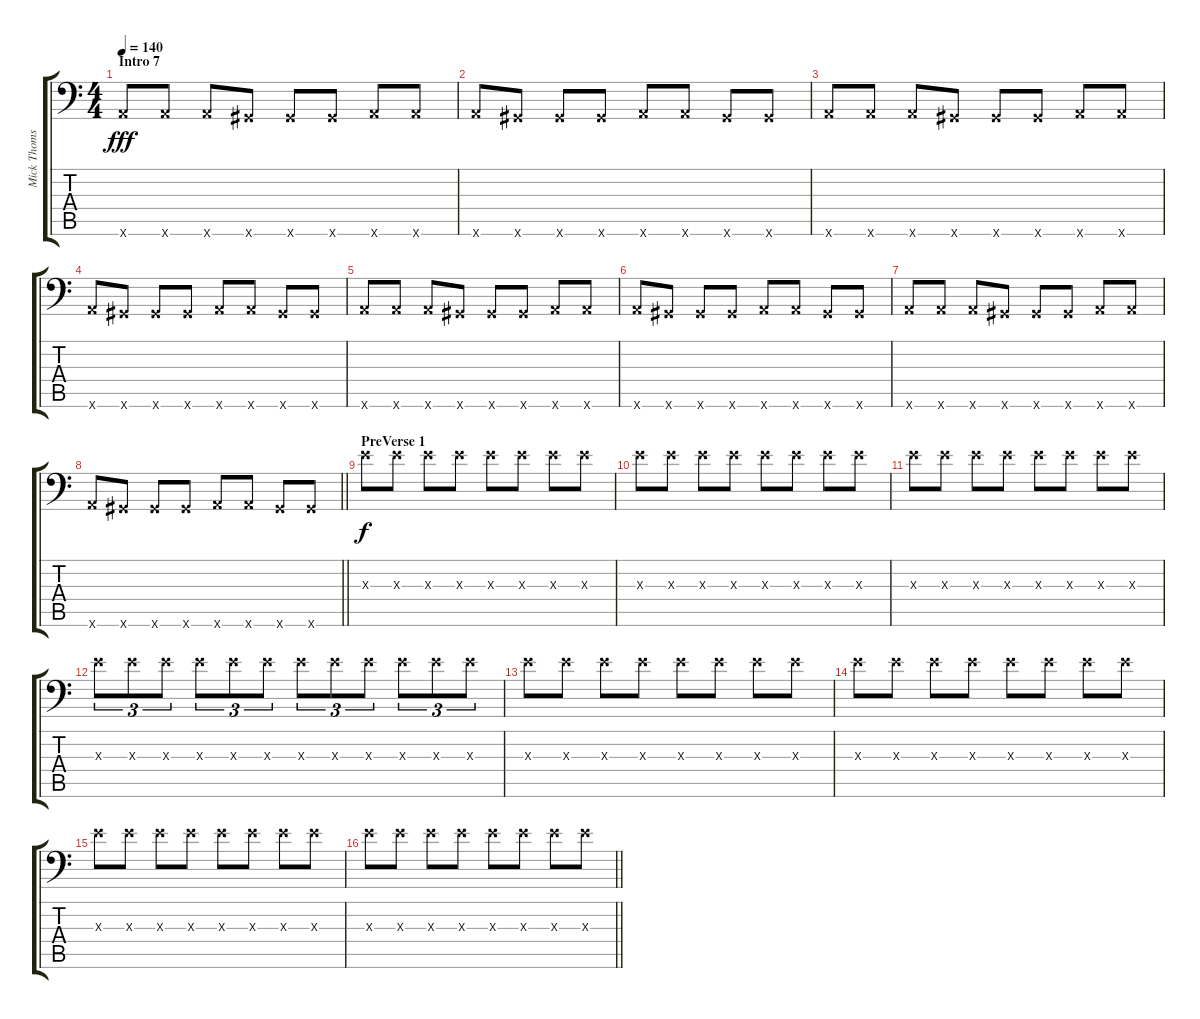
\track ("Mick Thomson" "Mick Thoms") {instrument distortionguitar}
\staff {score tabs}
\tuning (Db4 Ab3 E3 B2 Gb2 Gb1) {hide}
\ts (4 4)
\section ("" "Intro 7")
\tempo 140
\clef f4
\ks c
3.6{x}.8{dy fff} 3.6{x}.8 3.6{x}.8 2.6{x}.8 2.6{x}.8 2.6{x}.8 3.6{x}.8 3.6{x}.8 |
3.6{x}.8 2.6{x}.8 2.6{x}.8 2.6{x}.8 3.6{x}.8 3.6{x}.8 2.6{x}.8 2.6{x}.8 |
3.6{x}.8 3.6{x}.8 3.6{x}.8 2.6{x}.8 2.6{x}.8 2.6{x}.8 3.6{x}.8 3.6{x}.8 |
3.6{x}.8 2.6{x}.8 2.6{x}.8 2.6{x}.8 3.6{x}.8 3.6{x}.8 2.6{x}.8 2.6{x}.8 |
3.6{x}.8 3.6{x}.8 3.6{x}.8 2.6{x}.8 2.6{x}.8 2.6{x}.8 3.6{x}.8 3.6{x}.8 |
3.6{x}.8 2.6{x}.8 2.6{x}.8 2.6{x}.8 3.6{x}.8 3.6{x}.8 2.6{x}.8 2.6{x}.8 |
3.6{x}.8 3.6{x}.8 3.6{x}.8 2.6{x}.8 2.6{x}.8 2.6{x}.8 3.6{x}.8 3.6{x}.8 |
\barLineRight lightlight
3.6{x}.8 2.6{x}.8 2.6{x}.8 2.6{x}.8 3.6{x}.8 3.6{x}.8 2.6{x}.8 2.6{x}.8 |
\section ("" "PreVerse 1")
0.3{x}.8{dy f instrument guitarharmonics} 0.3{x}.8 0.3{x}.8 0.3{x}.8 0.3{x}.8 0.3{x}.8 0.3{x}.8 0.3{x}.8 |
0.3{x}.8 0.3{x}.8 0.3{x}.8 0.3{x}.8 0.3{x}.8 0.3{x}.8 0.3{x}.8 0.3{x}.8 |
0.3{x}.8 0.3{x}.8 0.3{x}.8 0.3{x}.8 0.3{x}.8 0.3{x}.8 0.3{x}.8 0.3{x}.8 |
0.3{x}.8{tu (3 2)} 0.3{x}.8{tu (3 2)} 0.3{x}.8{tu (3 2)} 0.3{x}.8{tu (3 2)} 0.3{x}.8{tu (3 2)} 0.3{x}.8{tu (3 2)} 0.3{x}.8{tu (3 2)} 0.3{x}.8{tu (3 2)} 0.3{x}.8{tu (3 2)} 0.3{x}.8{tu (3 2)} 0.3{x}.8{tu (3 2)} 0.3{x}.8{tu (3 2)} |
0.3{x}.8 0.3{x}.8 0.3{x}.8 0.3{x}.8 0.3{x}.8 0.3{x}.8 0.3{x}.8 0.3{x}.8 |
0.3{x}.8 0.3{x}.8 0.3{x}.8 0.3{x}.8 0.3{x}.8 0.3{x}.8 0.3{x}.8 0.3{x}.8 |
0.3{x}.8 0.3{x}.8 0.3{x}.8 0.3{x}.8 0.3{x}.8 0.3{x}.8 0.3{x}.8 0.3{x}.8 |
\barLineRight lightlight
0.3{x}.8 0.3{x}.8 0.3{x}.8 0.3{x}.8 0.3{x}.8 0.3{x}.8 0.3{x}.8 0.3{x}.8
